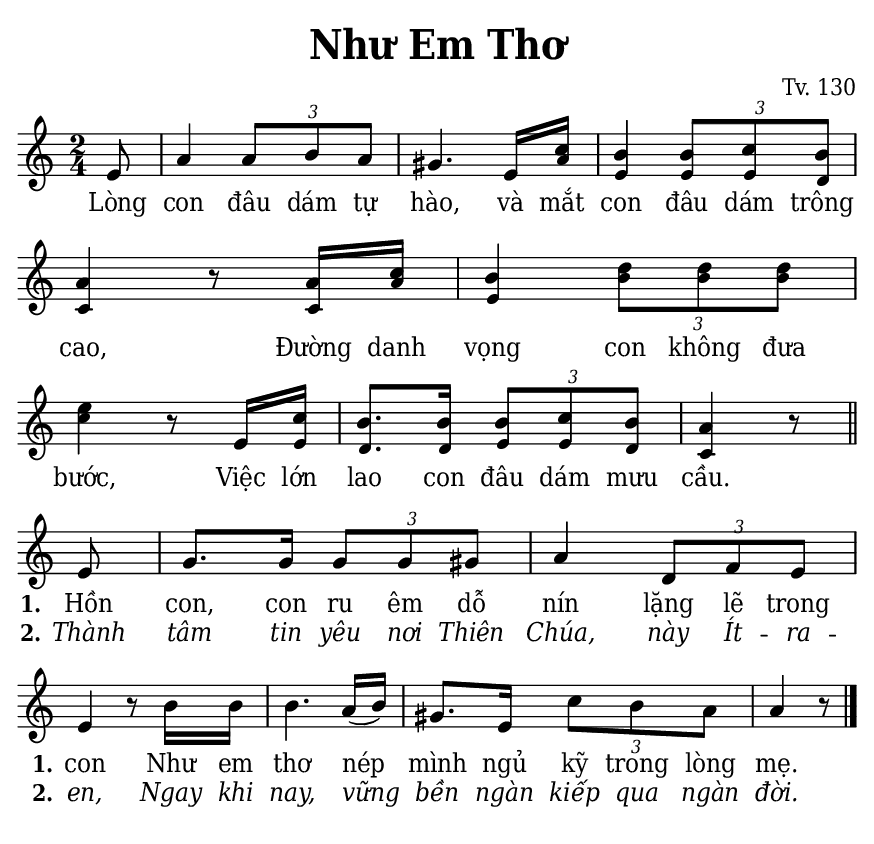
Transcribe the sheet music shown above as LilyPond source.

% Cài đặt chung\
\version "2.22.1"
\include "english.ly"

\header {
  title = \markup { \fontsize #1 "Như Em Thơ" }
  composer = "Tv. 130"
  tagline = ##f
}

% Nhạc phiên khúc
nhacPhienKhucSop = \relative c' {
  \partial 8 e8 |
  a4 \tuplet 3/2 { a8 b a } |
  gs4. e16 c' |
  b4 \tuplet 3/2 { b8 c b } |
  a4 r8 a16 c |
  b4 \tuplet 3/2 { d8 d d } |
  e4 r8 e,16 c' |
  b8. b16 \tuplet 3/2 { b8 c b } |
  a4 r8 \bar "||" \break
  
  e |
  g8. g16 \tuplet 3/2 { g8 g gs } |
  a4 \tuplet 3/2 { d,8 f e } |
  e4 r8 b'16 b |
  b4. a16 (b) |
  gs8. e16 \tuplet 3/2 { c'8 b a } |
  a4 r8 \bar "|."
}

nhacPhienKhucAlto = \relative c' {
  \partial 8 e8 |
  a4 \tuplet 3/2 { a8 b a } |
  gs4. e16 a |
  e4 \tuplet 3/2 { e8 e d } |
  c4 r8 c16 a' |
  e4 \tuplet 3/2 { b'8 b b } |
  c4 r8 e,16 e |
  d8. d16 \tuplet 3/2 { e8 e d } |
  c4 r8 r |
  R2*5
  r4.
}

% Lời phiên khúc
loiPhienKhucSop = \lyrics {
  %\set stanza = "ĐK:"
  Lòng con đâu dám tự hào,
  và mắt con đâu dám trông cao,
  Đường danh vọng con không đưa bước,
  Việc lớn lao con đâu dám mưu cầu.
  <<
    {
      \set stanza = "1."
      Hồn con, con ru êm dỗ nín lặng lẽ trong con
      Như em thơ nép mình ngủ kỹ trong lòng mẹ.
    }
    \new Lyrics {
	    \set associatedVoice = "beSop"
	    \set stanza = "2."
      \override Lyrics.LyricText.font-shape = #'italic
	    Thành tâm tin yêu nơi Thiên Chúa,
	    này Ít -- ra -- en,
	    Ngay khi nay, vững bền ngàn kiếp qua ngàn đời.
    }
  >>
}

% Dàn trang
\paper {
  #(set-paper-size "a5")
  top-margin = 3\mm
  bottom-margin = 3\mm
  left-margin = 3\mm
  right-margin = 3\mm
  indent = #0
  #(define fonts
	 (make-pango-font-tree "Deja Vu Serif Condensed"
	 		       "Deja Vu Serif Condensed"
			       "Deja Vu Serif Condensed"
			       (/ 20 20)))
  print-page-number = ##f
  system-system-spacing = #'((basic-distance . 0.1) (padding . 2.5))
}

TongNhip = {
  \key c \major \time 2/4
  \set Timing.beamExceptions = #'()
  \set Timing.baseMoment = #(ly:make-moment 1/4)
}

% mã nguồn cho những chức năng chưa hỗ trợ trong phiên bản lilypond hiện tại
% cung cấp bởi cộng đồng lilypond khi gửi email đến lilypond-user@gnu.org
% Đổi kích thước nốt cho bè phụ
notBePhu =
#(define-music-function (font-size music) (number? ly:music?)
   (for-some-music
     (lambda (m)
       (if (music-is-of-type? m 'rhythmic-event)
           (begin
             (set! (ly:music-property m 'tweaks)
                   (cons `(font-size . ,font-size)
                         (ly:music-property m 'tweaks)))
             #t)
           #f))
     music)
   music)

% in số phiên khúc trên mỗi dòng
#(define (add-grob-definition grob-name grob-entry)
    (set! all-grob-descriptions
          (cons ((@@ (lily) completize-grob-entry)
                 (cons grob-name grob-entry))
                all-grob-descriptions)))

#(add-grob-definition
   'StanzaNumberSpanner
   `((direction . ,LEFT)
     (font-series . bold)
     (padding . 1)
     (side-axis . ,X)
     (stencil . ,ly:text-interface::print)
     (X-offset . ,ly:side-position-interface::x-aligned-side)
     (Y-extent . ,grob::always-Y-extent-from-stencil)
     (meta . ((class . Spanner)
              (interfaces . (font-interface
                             side-position-interface
                             stanza-number-interface
                             text-interface))))))

\layout {
   \context {
     \Global
     \grobdescriptions #all-grob-descriptions
   }
   \context {
     \Score
     \remove Stanza_number_align_engraver
     \consists
       #(lambda (context)
          (let ((texts '())
                (syllables '()))
            (make-engraver
             (acknowledgers
              ((stanza-number-interface engraver grob source-engraver)
                 (set! texts (cons grob texts)))
              ((lyric-syllable-interface engraver grob source-engraver)
                 (set! syllables (cons grob syllables))))
             ((stop-translation-timestep engraver)
                (for-each
                 (lambda (text)
                   (for-each
                    (lambda (syllable)
                      (ly:pointer-group-interface::add-grob text
'side-support-elements syllable))
                    syllables))
                 texts)
                (set! syllables '())))))
   }
   \context {
     \Lyrics
     \remove Stanza_number_engraver
     \consists
       #(lambda (context)
          (let ((text #f)
                (last-stanza #f))
            (make-engraver
             ((process-music engraver)
                (let ((stanza (ly:context-property context 'stanza #f)))
                  (if (and stanza (not (equal? stanza last-stanza)))
                      (let ((column (ly:context-property context
'currentCommandColumn)))
                        (set! last-stanza stanza)
                        (if text
                            (ly:spanner-set-bound! text RIGHT column))

                        (set! text (ly:engraver-make-grob engraver
'StanzaNumberSpanner '()))
                        (ly:grob-set-property! text 'text stanza)
                        (ly:spanner-set-bound! text LEFT column)))))
             ((finalize engraver)
                (if text
                    (let ((column (ly:context-property context
'currentCommandColumn)))
                      (ly:spanner-set-bound! text RIGHT column)))))))
     \override StanzaNumberSpanner.horizon-padding = 10000
   }
}
% kết thúc mã nguồn

\score {
  \new ChoirStaff <<
    \new Staff \with {
        \consists "Merge_rests_engraver"
        printPartCombineTexts = ##f
      }
      <<
      \new Voice \TongNhip \partCombine 
        \nhacPhienKhucSop
        \notBePhu -1 { \nhacPhienKhucAlto }
      \new NullVoice = beSop \nhacPhienKhucSop
      \new Lyrics \lyricsto beSop \loiPhienKhucSop
      >>
  >>
  \layout {
    \override Lyrics.LyricSpace.minimum-distance = #1.5
    \override Score.BarNumber.break-visibility = ##(#f #f #f)
    \override Score.SpacingSpanner.uniform-stretching = ##t
  } 
}
